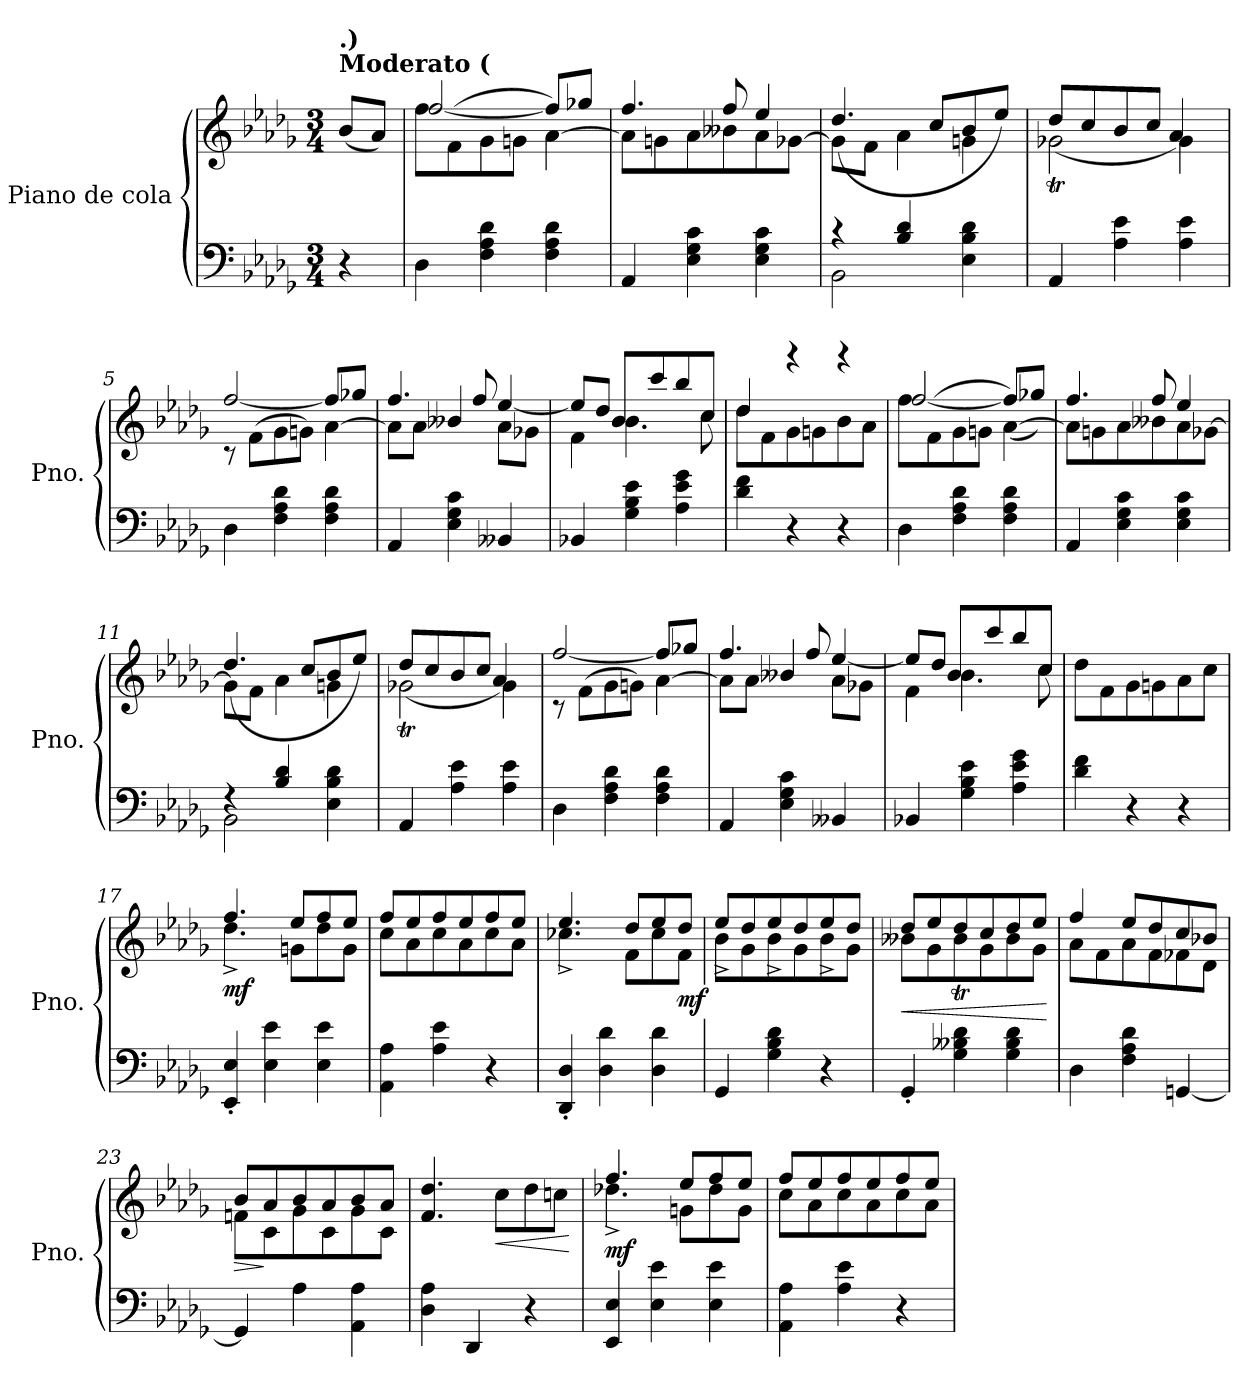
**kern	**kern	**dynam
*part1	*part1	*part1
*staff2	*staff1	*staff1/2
*I"Piano de cola	*	*
*I'Pno.	*	*
*clefF4	*clefG2	*
*k[b-e-a-d-g-]	*k[b-e-a-d-g-]	*
*M3/4	*M3/4	*
*MM108	*MM108	*
=	=	=
!	!LO:TX:a:B:t=Moderato (	!
!	!LO:TX:a:B:t=.)	!
!	!	!LO:DY:a=2
4r	(8b-/L	other-dynamics
.	8a-/J)	.
=1	=1	=1
*	*MM100	*
*	*^	*
4D-\	8ff\L	[2ff/	.
*	*MM150	*	*
.	(>8f\	.	.
4F\ 4A-\ 4d-\	8g-\	.	.
.	8gn\J	.	.
4F\ 4A-\ 4d-\	[4a-\)	8ff/L]	.
.	.	8gg-X/J	.
=2	=2	=2	=2
*	*MM140	*	*
4AA-/	8a-\L]	4.ff/	.
.	8gn\	.	.
4E-\ 4G-\ 4c\	8a-\	.	.
*	*MM150	*	*
.	8b--X\	8ff/	.
4E-\ 4G-\ 4c\	8a-\	4ee-/	.
.	[8g-X\J	.	.
=3	=3	=3	=3
*	*MM121	*	*
*^	*	*	*
4r	2BB-\	8g-\L]	(4.dd-/	.
.	.	8f\J	.	.
4B-/ 4d-/	.	4a-\	.	.
.	.	.	8cc/L	.
4E-\ 4B-\ 4d-\	4ryy	4gn\	8b-/	.
.	.	.	8ee-/J)	.
*v	*v	*	*	*
=4	=4	=4	=4
4AA-/	2g-X\	(8dd-T/L	.
.	.	8cc/	.
4A-\ 4e-\	.	8b-/	.
.	.	8cc/J	.
*	*MM150	*	*
4A-\ 4e-\	4g-\	4a-/)	.
!!LO:LB:g=z	!!
=5	=5	=5	=5
4D-\	8rc	[2ff/	.
.	(>8f\L	.	.
4F\ 4A-\ 4d-\	8g-\	.	.
.	8gn\J)	.	.
4F\ 4A-\ 4d-\	[4a-\	8ff/L]	.
.	.	8gg-X/J	.
=6	=6	=6	=6
4AA-/	8a-\L]	4.ff/	.
.	8a-\J	.	.
4E-\ 4G-\ 4c\	4b--X/	.	.
.	.	8ff/	.
4BB--X/	8a-\L	[4ee-/	.
.	8g-X\J	.	.
=7	=7	=7	=7
4BB-X/	4f\	8ee-/L]	.
.	.	8dd-/J	.
4G-\ 4B-\ 4e-\	4.b-\	8b-/L	.
.	.	8ccc/	.
4A-\ 4e-\ 4g-\	.	8bb-/	.
.	8cc\	8cc/J	.
=8	=8	=8	=8
4d-\ 4f\	8dd-\L	4dd-/	.
.	8f\	.	.
4r	8g-\	4rggg	.
.	8gn\	.	.
4r	8b-\	4rggg	.
.	8a-\J	.	.
=9	=9	=9	=9
4D-\	8ff\L	[2ff/	.
.	(>8f\	.	.
4F\ 4A-\ 4d-\	8g-\	.	.
.	8gn\J	.	.
4F\ 4A-\ 4d-\	[4a-\)	(8ff/L]	.
.	.	8gg-X/J)	.
!!LO:LB:g=z	!!
=10	=10	=10	=10
4AA-/	8a-\L]	4.ff/	.
.	8gn\	.	.
4E-\ 4G-\ 4c\	8a-\	.	.
.	8b--X\	8ff/	.
4E-\ 4G-\ 4c\	8a-\	4ee-/	.
.	[8g-X\J	.	.
=11	=11	=11	=11
*^	*	*	*
4rF	2BB-\	8g-\L]	(4.dd-/	.
.	.	8f\J	.	.
4B-/ 4d-/	.	4a-\	.	.
.	.	.	8cc/L	.
4E-\ 4B-\ 4d-\	4ryy	4gn\	8b-/	.
*	*	*MM121	*	*
.	.	.	8ee-/J)	.
*v	*v	*	*	*
=12	=12	=12	=12
4AA-/	2g-X\	(8dd-T/L	.
.	.	8cc/	.
4A-\ 4e-\	.	8b-/	.
.	.	8cc/J	.
4A-\ 4e-\	4g-\	4a-/)	.
=13	=13	=13	=13
*	*MM150	*	*
4D-\	8rc	[2ff/	.
.	(>8f\L	.	.
4F\ 4A-\ 4d-\	8g-\	.	.
.	8gn\J)	.	.
4F\ 4A-\ 4d-\	[4a-\	8ff/L]	.
.	.	8gg-X/J	.
=14	=14	=14	=14
4AA-/	8a-\L]	4.ff/	.
.	8a-\J	.	.
4E-\ 4G-\ 4c\	4b--X/	.	.
.	.	8ff/	.
4BB--X/	8a-\L	[4ee-/	.
.	8g-X\J	.	.
!!LO:LB:g=z	!!
=15	=15	=15	=15
4BB-X/	4f\	8ee-/L]	.
.	.	8dd-/J	.
4G-\ 4B-\ 4e-\	4.b-\	8b-/L	.
.	.	8ccc/	.
4A-\ 4e-\ 4g-\	.	8bb-/	.
.	8cc\	8cc/J	.
*	*v	*v	*
=16	=16	=16
4d-\ 4f\	8dd-\L	.
.	8f\	.
4r	8g-\	.
.	8gn\	.
4r	8a-\	.
.	8cc\J	.
=17	=17	=17
*	*^	*
!	!	!	!LO:DY:b
4EE-/' 4E-/'	4.dd-\	4.ff^/	mf
4E-\ 4e-\	.	.	.
.	8gn\L	8ee-/L	.
4E-\ 4e-\	8dd-\	8ff/	.
.	8g\J	8ee-/J	.
=18	=18	=18	=18
4AA-\ 4A-\	8cc\L	8ff/L	.
.	8a-\	8ee-/	.
4A-\ 4e-\	8cc\	8ff/	.
.	8a-\	8ee-/	.
4r	8cc\	8ff/	.
.	8a-\J	8ee-/J	.
=19	=19	=19	=19
!	!	!	!LO:DY:b
4DD-/' 4D-/'	4.cc-X\	4.ee-^/	other-dynamics
4D-\ 4d-\	.	.	.
.	8f\L	8dd-/L	.
4D-\ 4d-\	8cc-\	8ee-/	.
!	!	!	!LO:DY:b
.	8f\J	8dd-/J	mf
=20	=20	=20	=20
4GG-/	8b-\L	8ee-^/L	.
.	8g-\	8dd-/	.
4G-\ 4B-\ 4d-\	8b-\	8ee-^/	.
.	8g-\	8dd-/	.
4r	8b-\	8ee-^/	.
.	8g-\J	8dd-/J	.
!!LO:LB:g=z	!!
=21	=21	=21	=21
!	!	!	!LO:HP:b
4GG-'/	8b--X\L	8dd-/L	<
.	8g-\	8ee-/	.
4G-\ 4B--X\ 4d-\	8b--\	8dd-T/	.
.	8g-\	8cc/	.
4G-\ 4B--\ 4d-\	8b--\	8dd-/	.
.	8g-\J	8ee-/J	.
*	*v	*v	*
.	.	[
=22	=22	=22
*	*MM150	*
*	*^	*
4D-\	8a-\L	4ff/	.
.	8f\	.	.
4F\ 4A-\ 4d-\	8a-\	8ee-/L	.
.	8f\	8dd-/	.
[4GGn/	8f-X\	8cc/	.
.	8d-\J	8b-X/J	.
=23	=23	=23	=23
!	!	!	!LO:HP:b
4GG/]	8b-/L	8fn\L	>
.	8a-/	8c\	]
4A-\	8b-/	8g-\	.
.	8a-/	8c\	.
4AA-\ 4A-\	8b-/	8g-\	.
.	8a-/J	8c\J	.
*	*v	*v	*
=24	=24	=24
4D-\ 4A-\	4.f/ 4.dd-/	.
4DD-/	.	.
!	!	!LO:HP:b
.	8cc\L	<
4r	8dd-\	.
.	8ccn\J	.
.	.	[
=25	=25	=25
*	*^	*
!	!	!	!LO:DY:b
4EE-/ 4E-/	4.dd-X\	4.ff^/	mf
4E-\ 4e-\	.	.	.
.	8gn\L	8ee-/L	.
4E-\ 4e-\	8dd-\	8ff/	.
.	8g\J	8ee-/J	.
=26	=26	=26	=26
4AA-\ 4A-\	8cc\L	8ff/L	.
.	8a-\	8ee-/	.
4A-\ 4e-\	8cc\	8ff/	.
.	8a-\	8ee-/	.
4r	8cc\	8ff/	.
.	8a-\J	8ee-/J	.
*	*v	*v	*
=	=	=
*-	*-	*-
